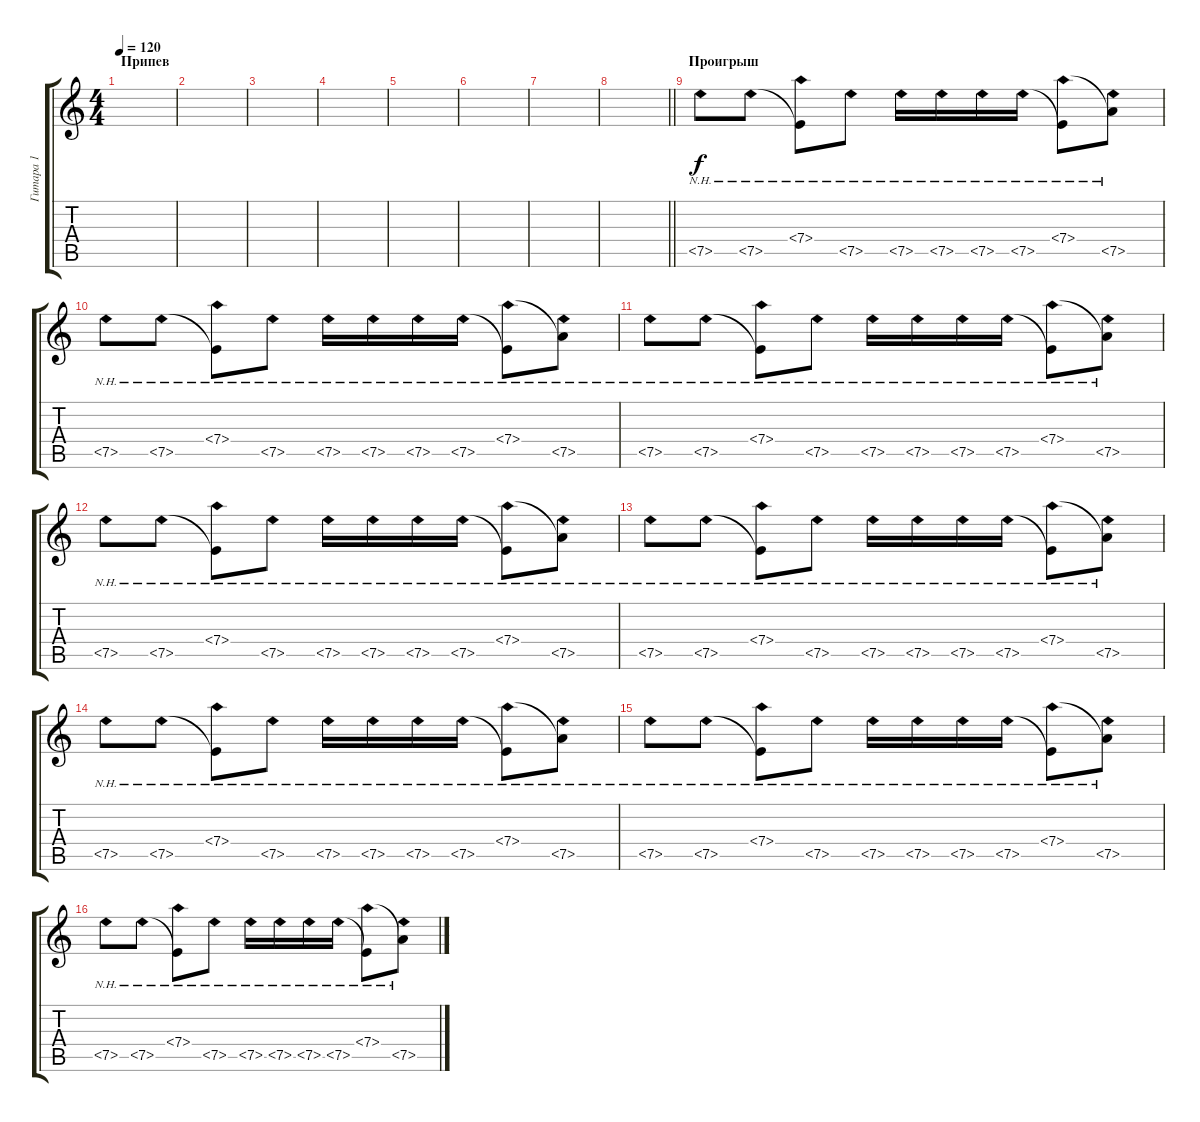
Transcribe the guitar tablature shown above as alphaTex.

\track ("Гитара 1" "Гитара 1") {instrument electricguitarclean}
\staff {score tabs}
\tuning (E4 B3 G3 D3 A2 E2) {hide}
\ts (4 4)
\section ("" "Припев")
\tempo 120
\clef g2
\ks c
|
|
|
|
|
|
|
\barLineRight lightlight
|
\section ("" "Проигрыш")
7.5{nh}.8 7.5{nh}.8 (7.4{nh} 7.5{t}).8 7.5{nh}.8 7.5{nh}.16 7.5{nh}.16 7.5{nh}.16 7.5{nh}.16 (7.4{nh} 7.5{t}).8 (7.4{t} 7.5{nh}).8 |
7.5{nh}.8 7.5{nh}.8 (7.4{nh} 7.5{t}).8 7.5{nh}.8 7.5{nh}.16 7.5{nh}.16 7.5{nh}.16 7.5{nh}.16 (7.4{nh} 7.5{t}).8 (7.4{t} 7.5{nh}).8 |
7.5{nh}.8 7.5{nh}.8 (7.4{nh} 7.5{t}).8 7.5{nh}.8 7.5{nh}.16 7.5{nh}.16 7.5{nh}.16 7.5{nh}.16 (7.4{nh} 7.5{t}).8 (7.4{t} 7.5{nh}).8 |
7.5{nh}.8 7.5{nh}.8 (7.4{nh} 7.5{t}).8 7.5{nh}.8 7.5{nh}.16 7.5{nh}.16 7.5{nh}.16 7.5{nh}.16 (7.4{nh} 7.5{t}).8 (7.4{t} 7.5{nh}).8 |
7.5{nh}.8 7.5{nh}.8 (7.4{nh} 7.5{t}).8 7.5{nh}.8 7.5{nh}.16 7.5{nh}.16 7.5{nh}.16 7.5{nh}.16 (7.4{nh} 7.5{t}).8 (7.4{t} 7.5{nh}).8 |
7.5{nh}.8 7.5{nh}.8 (7.4{nh} 7.5{t}).8 7.5{nh}.8 7.5{nh}.16 7.5{nh}.16 7.5{nh}.16 7.5{nh}.16 (7.4{nh} 7.5{t}).8 (7.4{t} 7.5{nh}).8 |
7.5{nh}.8 7.5{nh}.8 (7.4{nh} 7.5{t}).8 7.5{nh}.8 7.5{nh}.16 7.5{nh}.16 7.5{nh}.16 7.5{nh}.16 (7.4{nh} 7.5{t}).8 (7.4{t} 7.5{nh}).8 |
7.5{nh}.8 7.5{nh}.8 (7.4{nh} 7.5{t}).8 7.5{nh}.8 7.5{nh}.16 7.5{nh}.16 7.5{nh}.16 7.5{nh}.16 (7.4{nh} 7.5{t}).8 (7.4{t} 7.5{nh}).8
